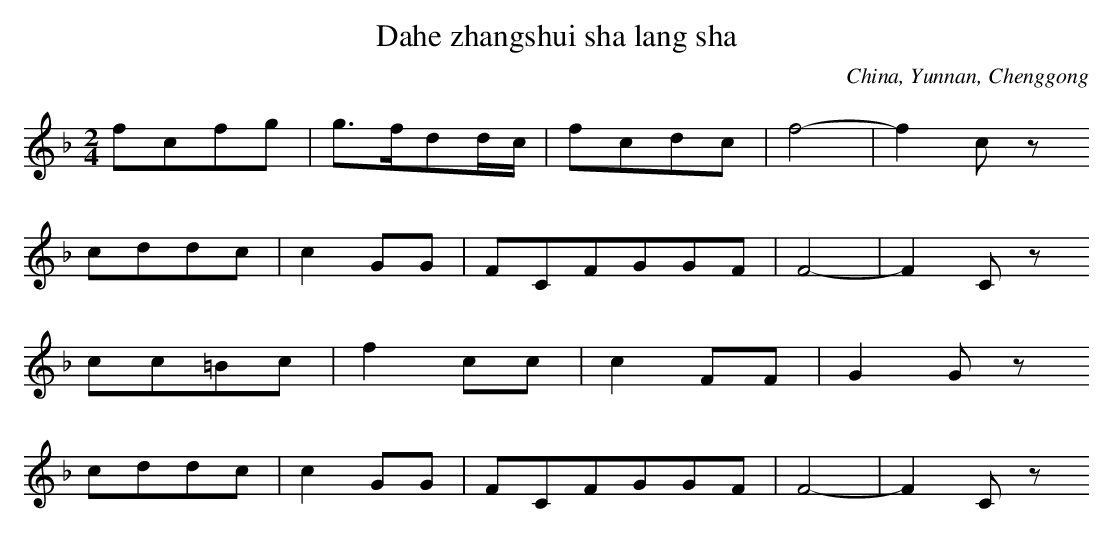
X:1
T: Dahe zhangshui sha lang sha
O: China, Yunnan, Chenggong
M: 2/4
L: 1/16
K: F
f2c2f2g2 | g3fd2dc | f2c2d2c2 | f8- | f4c2z2
c2d2d2c2 | c4G2G2 | F2C2F2G2G2F2 | F8- | F4C2z2
c2c2=B2c2 | f4c2c2 | c4F2F2 | G4G2z2
c2d2d2c2 | c4G2G2 | F2C2F2G2G2F2 | F8- | F4C2z2
